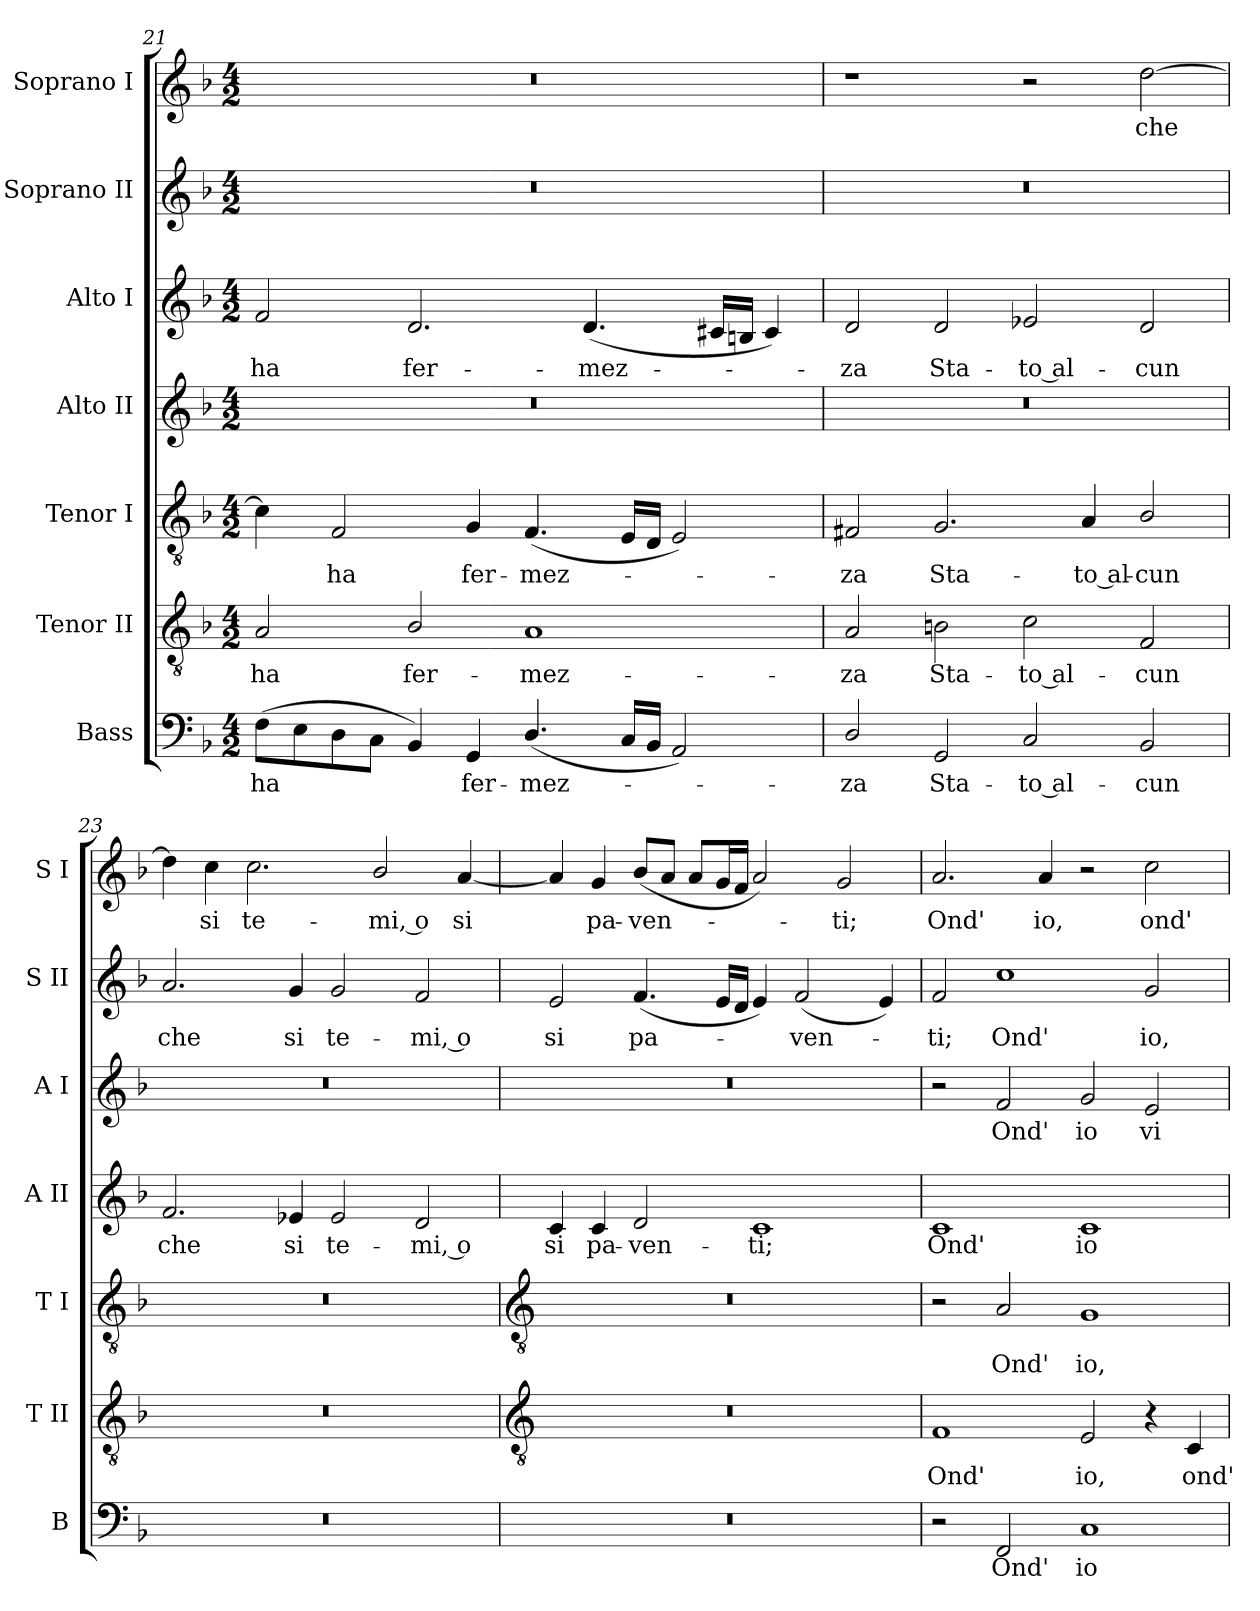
**kern	**text	**kern	**text	**kern	**text	**kern	**text	**kern	**text	**kern	**text	**kern	**text
*part7	*part7	*part6	*part6	*part5	*part5	*part4	*part4	*part3	*part3	*part2	*part2	*part1	*part1
*staff7	*staff7	*staff6	*staff6	*staff5	*staff5	*staff4	*staff4	*staff3	*staff3	*staff2	*staff2	*staff1	*staff1
*I"Bass	*	*I"Tenor II	*	*I"Tenor I	*	*I"Alto II	*	*I"Alto I	*	*I"Soprano II	*	*I"Soprano I	*
*I'B	*	*I'T II	*	*I'T I	*	*I'A II	*	*I'A I	*	*I'S II	*	*I'S I	*
*clefF4	*	*clefGv2	*	*clefGv2	*	*clefG2	*	*clefG2	*	*clefG2	*	*clefG2	*
*k[b-]	*	*k[b-]	*	*k[b-]	*	*k[b-]	*	*k[b-]	*	*k[b-]	*	*k[b-]	*
*F:	*	*F:	*	*F:	*	*F:	*	*F:	*	*F:	*	*F:	*
*M4/2	*	*M4/2	*	*M4/2	*	*M4/2	*	*M4/2	*	*M4/2	*	*M4/2	*
=21	=21	=21	=21	=21	=21	=21	=21	=21	=21	=21	=21	=21	=21
!	!LO:LY:b	!	!LO:LY:b	!	!	!	!	!	!LO:LY:b	!	!	!	!
(>8FL	ha	2A	ha	4c]	.	0r	.	2f	ha	0r	.	0r	.
8E	.	.	.	.	.	.	.	.	.	.	.	.	.
!	!	!	!	!	!LO:LY:b	!	!	!	!	!	!	!	!
8D	.	.	.	2F	ha	.	.	.	.	.	.	.	.
8CJ	.	.	.	.	.	.	.	.	.	.	.	.	.
!	!	!	!LO:LY:b	!	!	!	!	!	!LO:LY:b	!	!	!	!
4BB-)	.	2B-/	fer-	.	.	.	.	2.d	fer-	.	.	.	.
!	!LO:LY:b	!	!	!	!LO:LY:b	!	!	!	!	!	!	!	!
4GG	fer-	.	.	4G	fer-	.	.	.	.	.	.	.	.
!	!LO:LY:b	!	!LO:LY:b	!	!LO:LY:b	!	!	!	!	!	!	!	!
(<4.D/	-mez-	1A	-mez-	(<4.F	-mez-	.	.	.	.	.	.	.	.
!	!	!	!	!	!	!	!	!	!LO:LY:b	!	!	!	!
.	.	.	.	.	.	.	.	(<4.d	-mez-	.	.	.	.
16CLL	.	.	.	16ELL	.	.	.	.	.	.	.	.	.
16BB-JJ	.	.	.	16DJJ	.	.	.	.	.	.	.	.	.
2AA)	.	.	.	2E)	.	.	.	.	.	.	.	.	.
.	.	.	.	.	.	.	.	16c#XLL	.	.	.	.	.
.	.	.	.	.	.	.	.	16BnJJ	.	.	.	.	.
.	.	.	.	.	.	.	.	4c#)	.	.	.	.	.
=22	=22	=22	=22	=22	=22	=22	=22	=22	=22	=22	=22	=22	=22
!	!LO:LY:b	!	!LO:LY:b	!	!LO:LY:b	!	!	!	!LO:LY:b	!	!	!	!
2D/	za	2A	-za	2F#X	za	0r	.	2d	za	0r	.	1r	.
!	!LO:LY:b	!	!LO:LY:b	!	!LO:LY:b	!	!	!	!LO:LY:b	!	!	!	!
2GG	Sta-	2Bn	Sta-	2.G	Sta-	.	.	2d	Sta-	.	.	.	.
!	!LO:LY:b	!	!LO:LY:b	!	!	!	!	!	!LO:LY:b	!	!	!	!
2C	-to al-	2c	-to al-	.	.	.	.	2e-X	-to al-	.	.	2r	.
!	!	!	!	!	!LO:LY:b	!	!	!	!	!	!	!	!
.	.	.	.	4A	-to al-	.	.	.	.	.	.	.	.
!	!LO:LY:b	!	!LO:LY:b	!	!LO:LY:b	!	!	!	!LO:LY:b	!	!	!	!LO:LY:b
2BB-	-cun	2F	-cun	2B-/	-cun	.	.	2d	-cun	.	.	[2dd	che
=23	=23	=23	=23	=23	=23	=23	=23	=23	=23	=23	=23	=23	=23
!	!	!	!	!	!	!	!LO:LY:b	!	!	!	!LO:LY:b	!	!
0r	.	0r	.	0r	.	2.f	che	0r	.	2.a	che	4dd]	.
!	!	!	!	!	!	!	!	!	!	!	!	!	!LO:LY:b
.	.	.	.	.	.	.	.	.	.	.	.	4cc	si
!	!	!	!	!	!	!	!	!	!	!	!	!	!LO:LY:b
.	.	.	.	.	.	.	.	.	.	.	.	2.cc	te-
!	!	!	!	!	!	!	!LO:LY:b	!	!	!	!LO:LY:b	!	!
.	.	.	.	.	.	4e-X	si	.	.	4g	si	.	.
!	!	!	!	!	!	!	!LO:LY:b	!	!	!	!LO:LY:b	!	!
.	.	.	.	.	.	2e-	te-	.	.	2g	te-	.	.
!	!	!	!	!	!	!	!	!	!	!	!	!	!LO:LY:b
.	.	.	.	.	.	.	.	.	.	.	.	2b-/	-mi, o
!	!	!	!	!	!	!	!LO:LY:b	!	!	!	!LO:LY:b	!	!
.	.	.	.	.	.	2d	-mi, o	.	.	2f	-mi, o	.	.
!	!	!	!	!	!	!	!	!	!	!	!	!	!LO:LY:b
.	.	.	.	.	.	.	.	.	.	.	.	[4a	si
!!LO:LB:g=z
=24	=24	=24	=24	=24	=24	=24	=24	=24	=24	=24	=24	=24	=24
*	*	*clefGv2	*	*clefGv2	*	*	*	*	*	*	*	*	*
!	!	!	!	!	!	!	!LO:LY:b	!	!	!	!LO:LY:b	!	!
0r	.	0r	.	0r	.	4c	si	0r	.	2e	si	4a]	.
!	!	!	!	!	!	!	!LO:LY:b	!	!	!	!	!	!LO:LY:b
.	.	.	.	.	.	4c	pa-	.	.	.	.	4g	pa-
!	!	!	!	!	!	!	!LO:LY:b	!	!	!	!LO:LY:b	!	!LO:LY:b
.	.	.	.	.	.	2d	-ven-	.	.	(<4.f	pa-	(<8b-L	-ven-
.	.	.	.	.	.	.	.	.	.	.	.	8aJ	.
.	.	.	.	.	.	.	.	.	.	.	.	8aL	.
.	.	.	.	.	.	.	.	.	.	16eLL	.	16gL	.
.	.	.	.	.	.	.	.	.	.	16dJJ	.	16fJJ	.
!	!	!	!	!	!	!	!LO:LY:b	!	!	!	!	!	!
.	.	.	.	.	.	1c	-ti;	.	.	4e)	.	2a)	.
!	!	!	!	!	!	!	!	!	!	!	!LO:LY:b	!	!
.	.	.	.	.	.	.	.	.	.	(<2f	ven-	.	.
!	!	!	!	!	!	!	!	!	!	!	!	!	!LO:LY:b
.	.	.	.	.	.	.	.	.	.	.	.	2g	ti;
.	.	.	.	.	.	.	.	.	.	4e)	.	.	.
=25	=25	=25	=25	=25	=25	=25	=25	=25	=25	=25	=25	=25	=25
!	!	!	!LO:LY:b	!	!	!	!LO:LY:b	!	!	!	!LO:LY:b	!	!LO:LY:b
2r	.	1F	Ond'	2r	.	1c	Ond'	2r	.	2f	ti;	2.a	Ond'
!	!LO:LY:b	!	!	!	!LO:LY:b	!	!	!	!LO:LY:b	!	!LO:LY:b	!	!
2FF	Ond'	.	.	2A	Ond'	.	.	2f	Ond'	1cc	Ond'	.	.
!	!	!	!	!	!	!	!	!	!	!	!	!	!LO:LY:b
.	.	.	.	.	.	.	.	.	.	.	.	4a	io,
!	!LO:LY:b	!	!LO:LY:b	!	!LO:LY:b	!	!LO:LY:b	!	!LO:LY:b	!	!	!	!
1C	io	2E	io,	1G	io,	1c	io	2g	io	.	.	2r	.
!	!	!	!	!	!	!	!	!	!LO:LY:b	!	!LO:LY:b	!	!LO:LY:b
.	.	4r	.	.	.	.	.	2e	vi-	2g	io,	2cc	ond'
!	!	!	!LO:LY:b	!	!	!	!	!	!	!	!	!	!
.	.	4C	ond'	.	.	.	.	.	.	.	.	.	.
=	=	=	=	=	=	=	=	=	=	=	=	=	=
*-	*-	*-	*-	*-	*-	*-	*-	*-	*-	*-	*-	*-	*-
